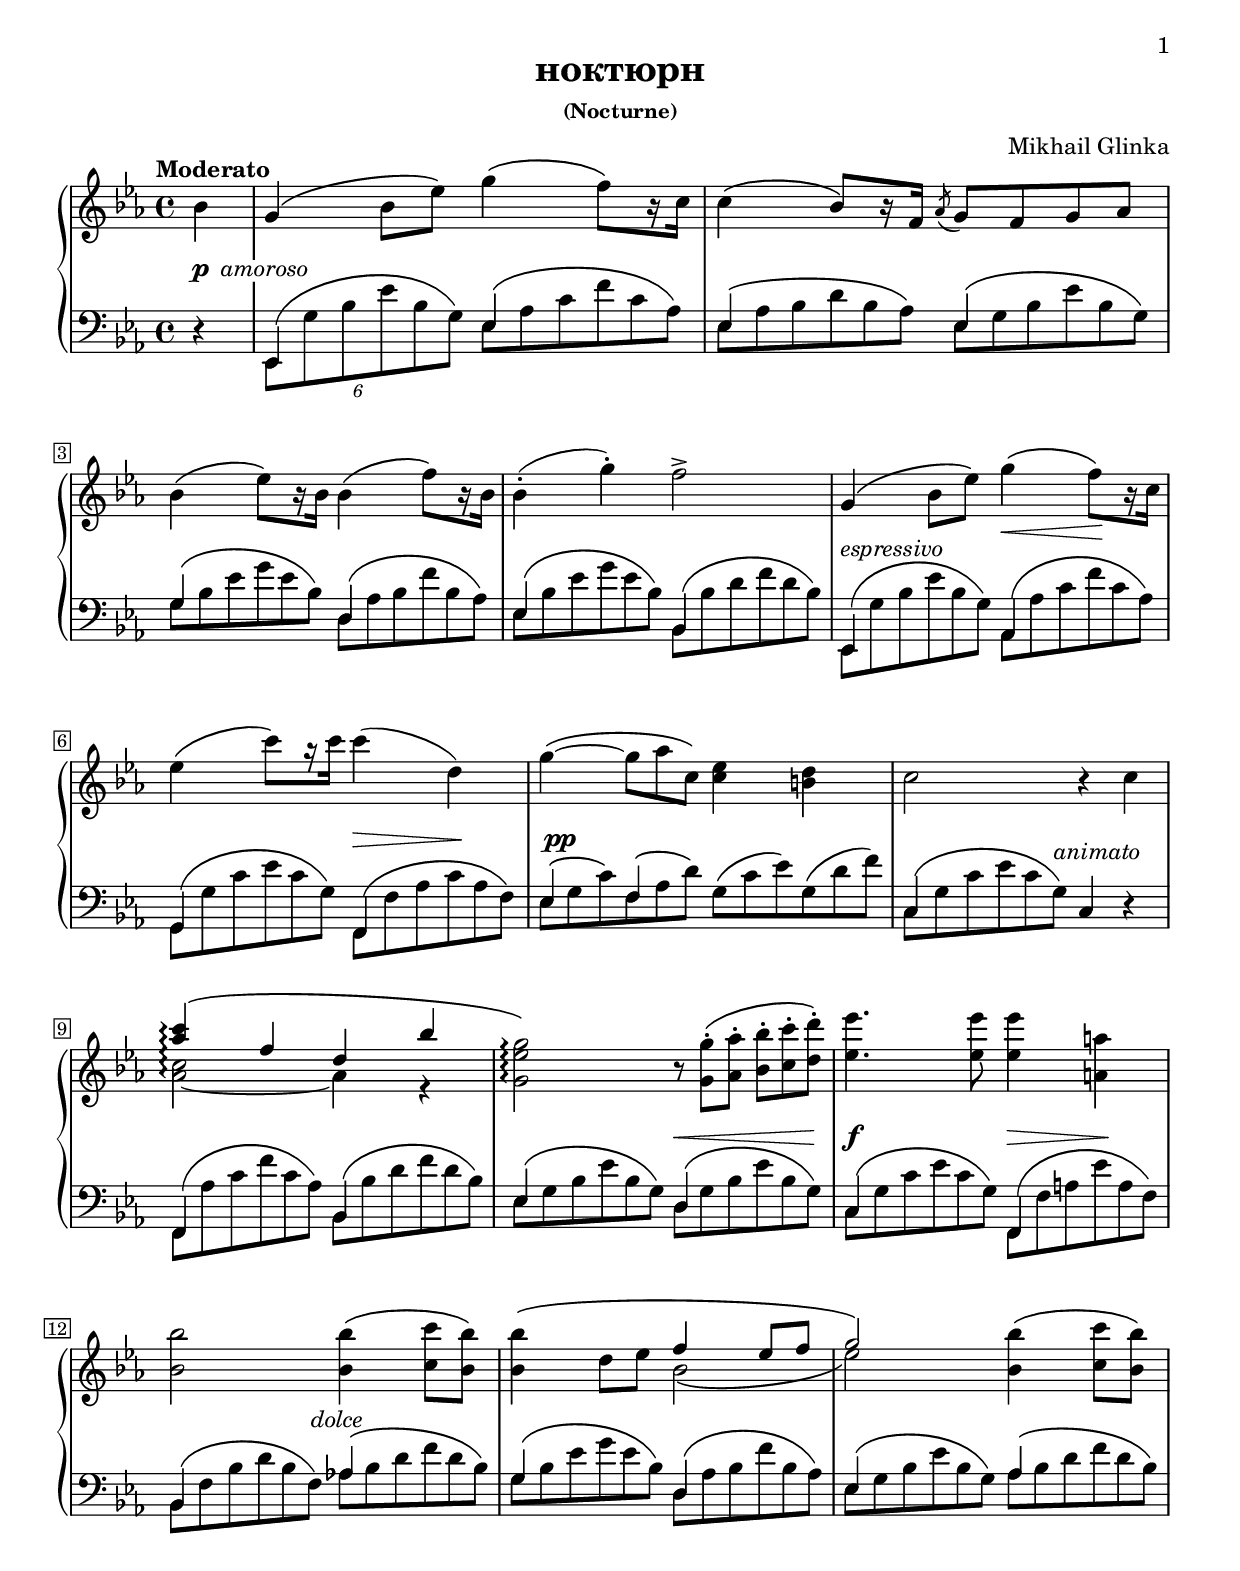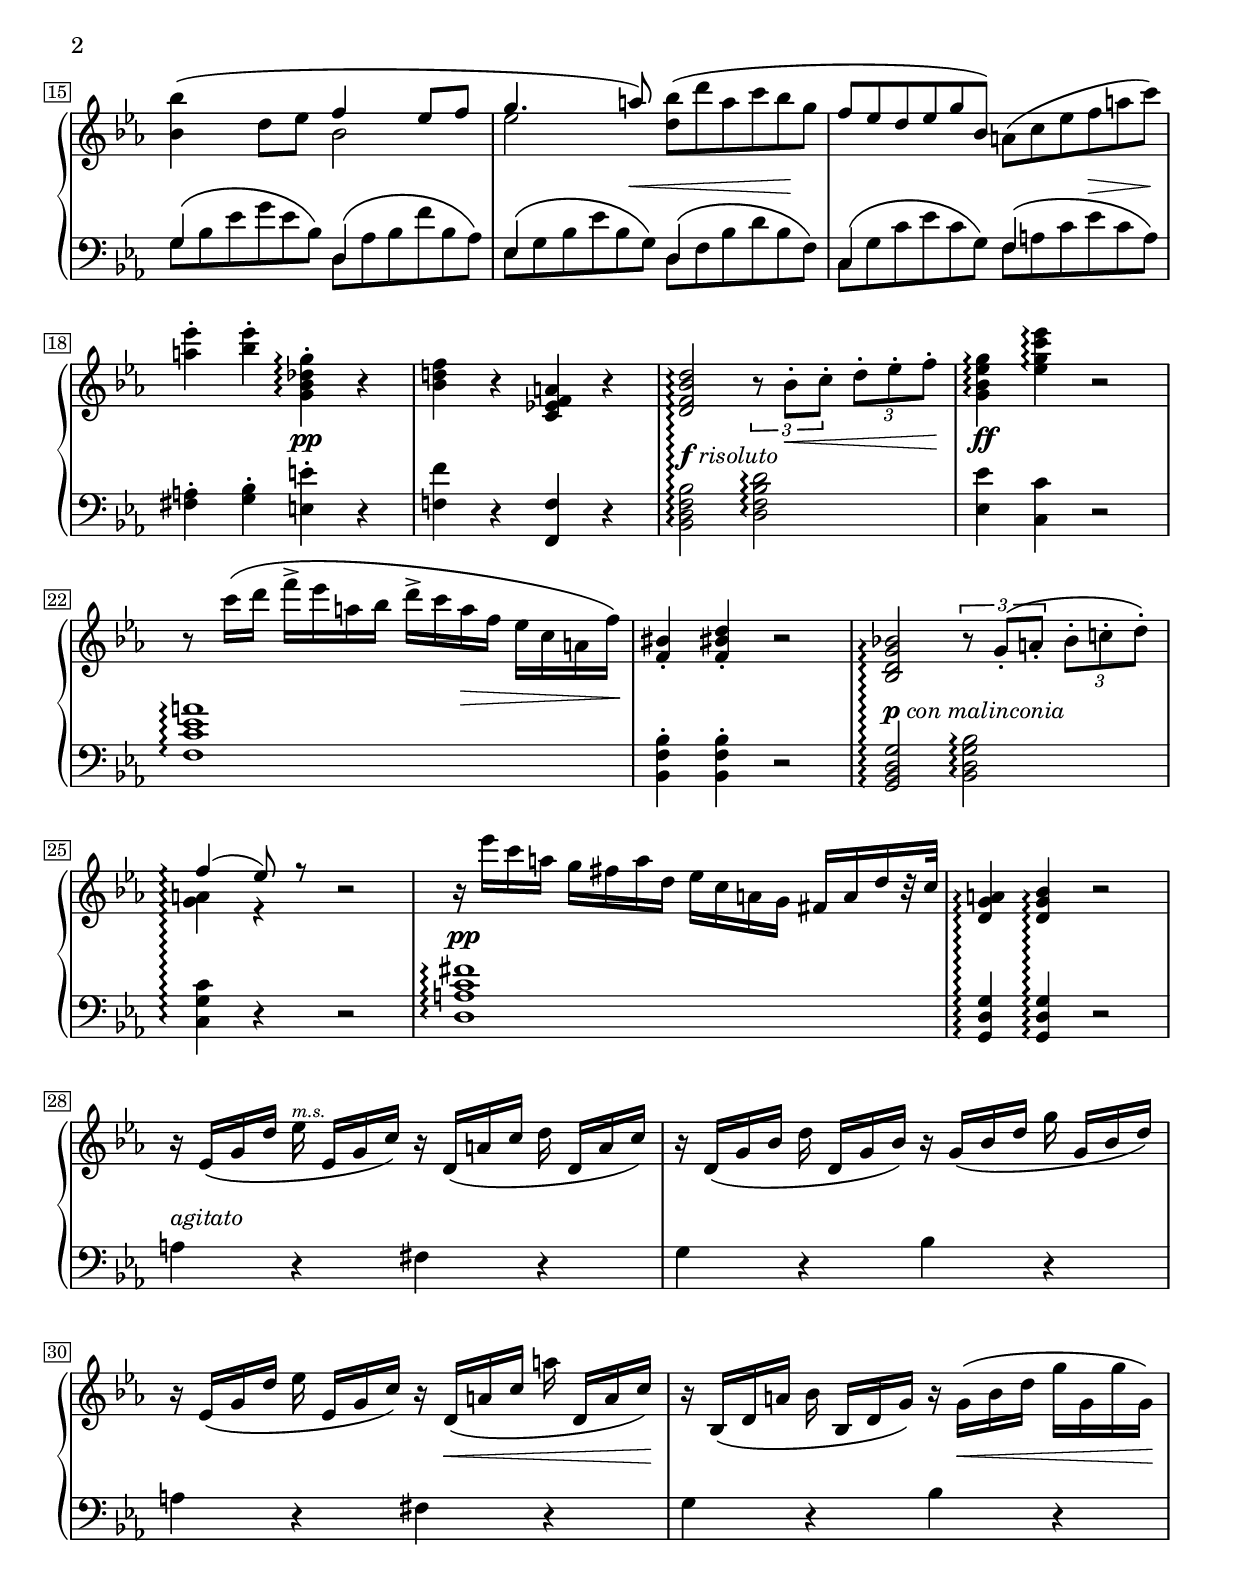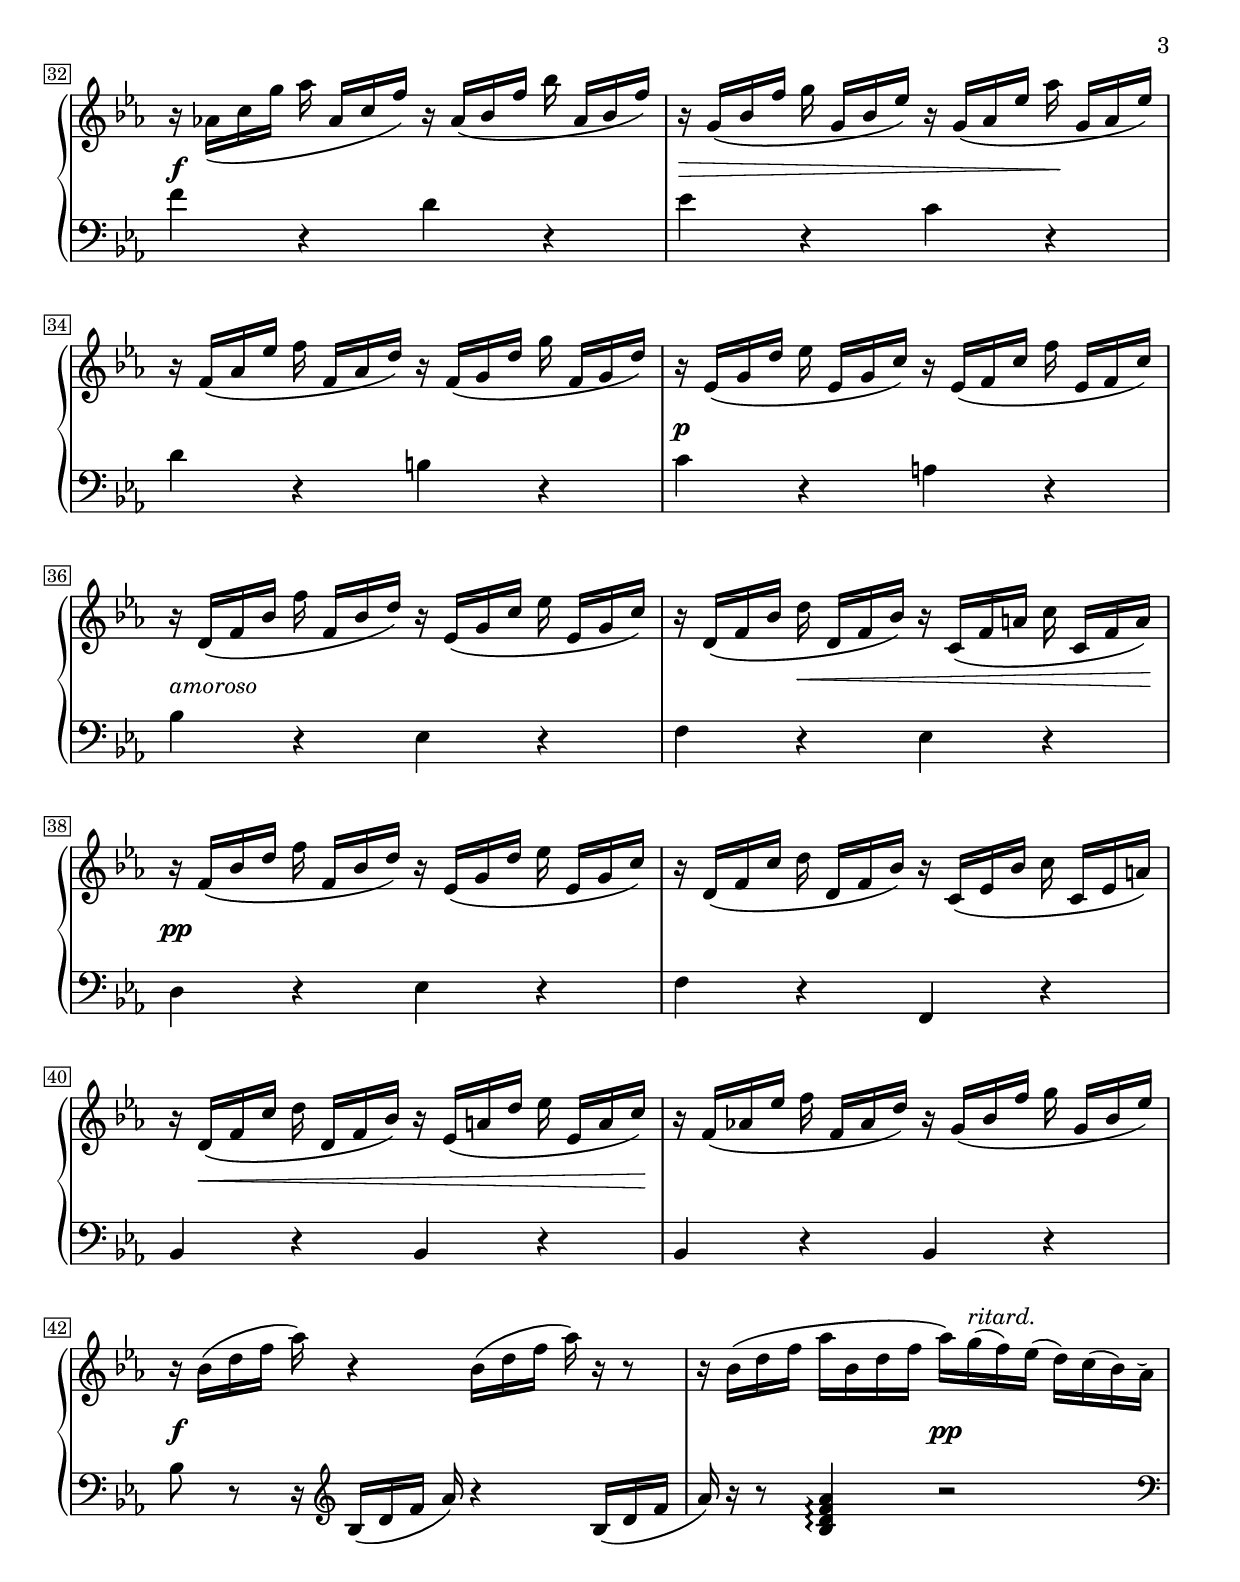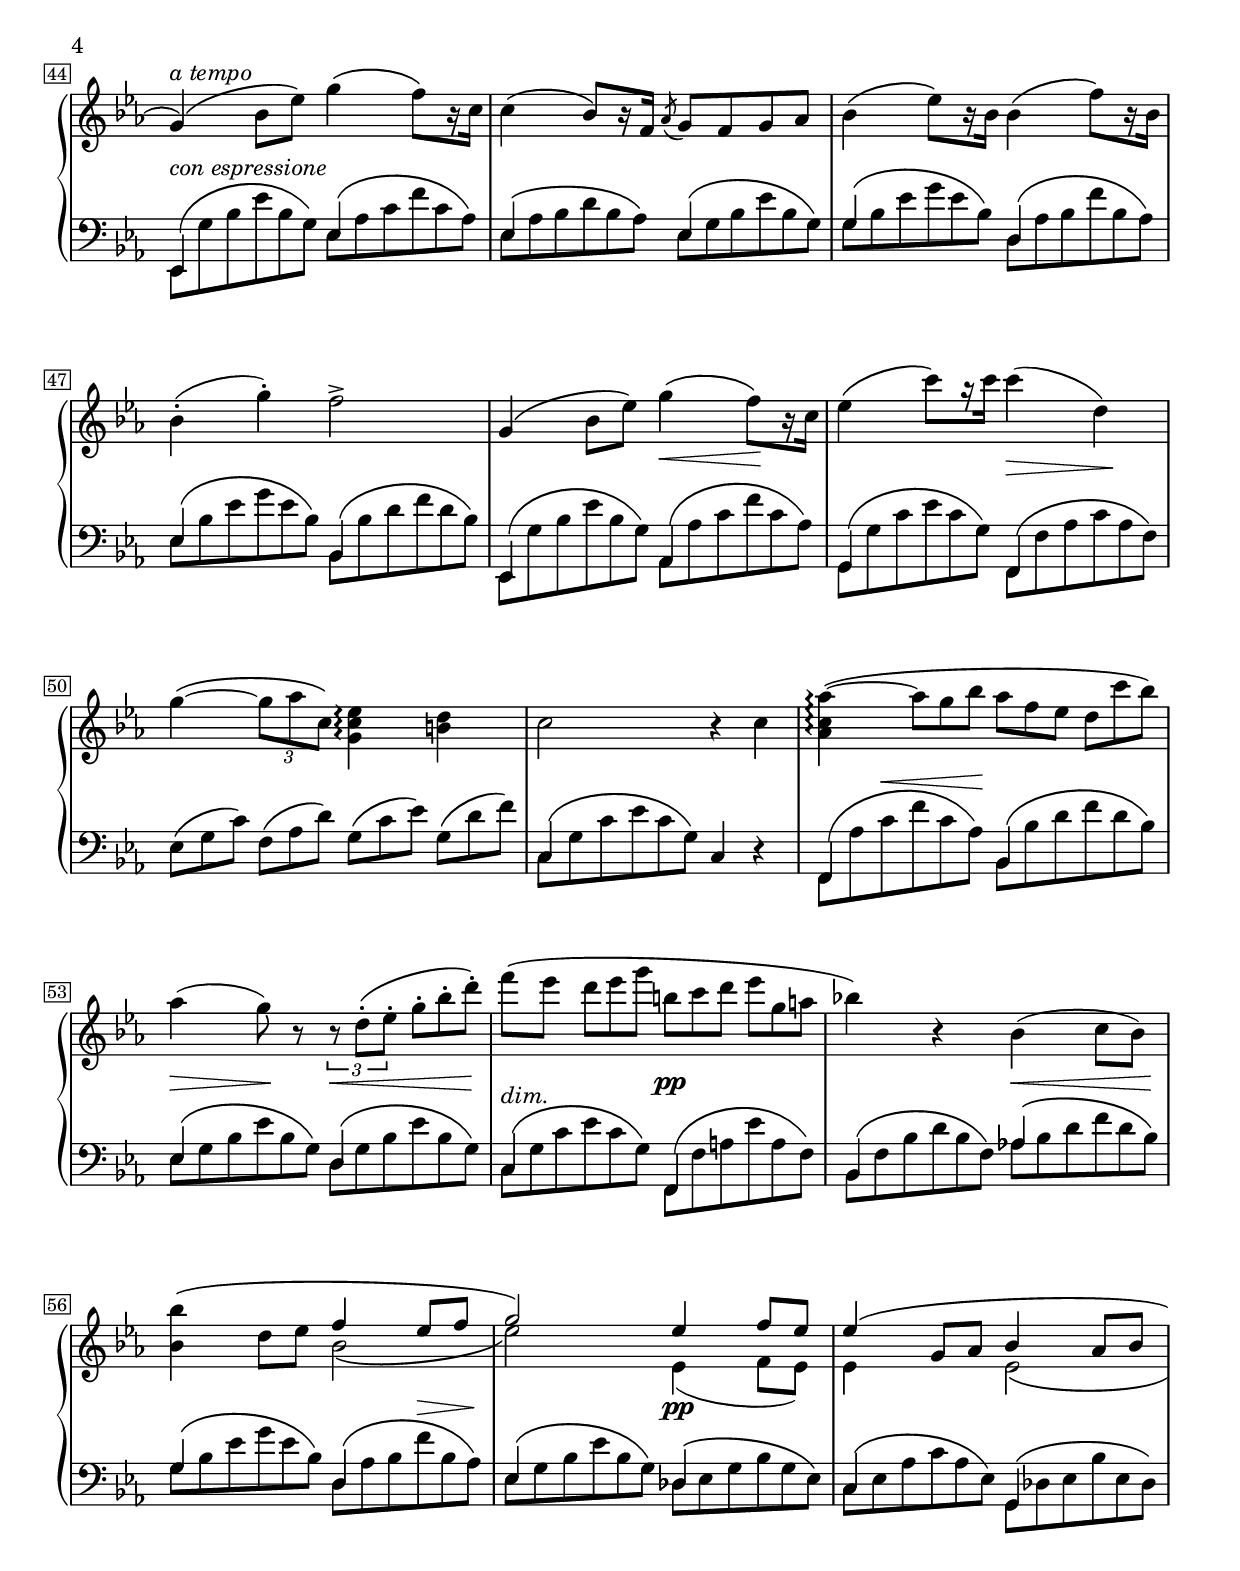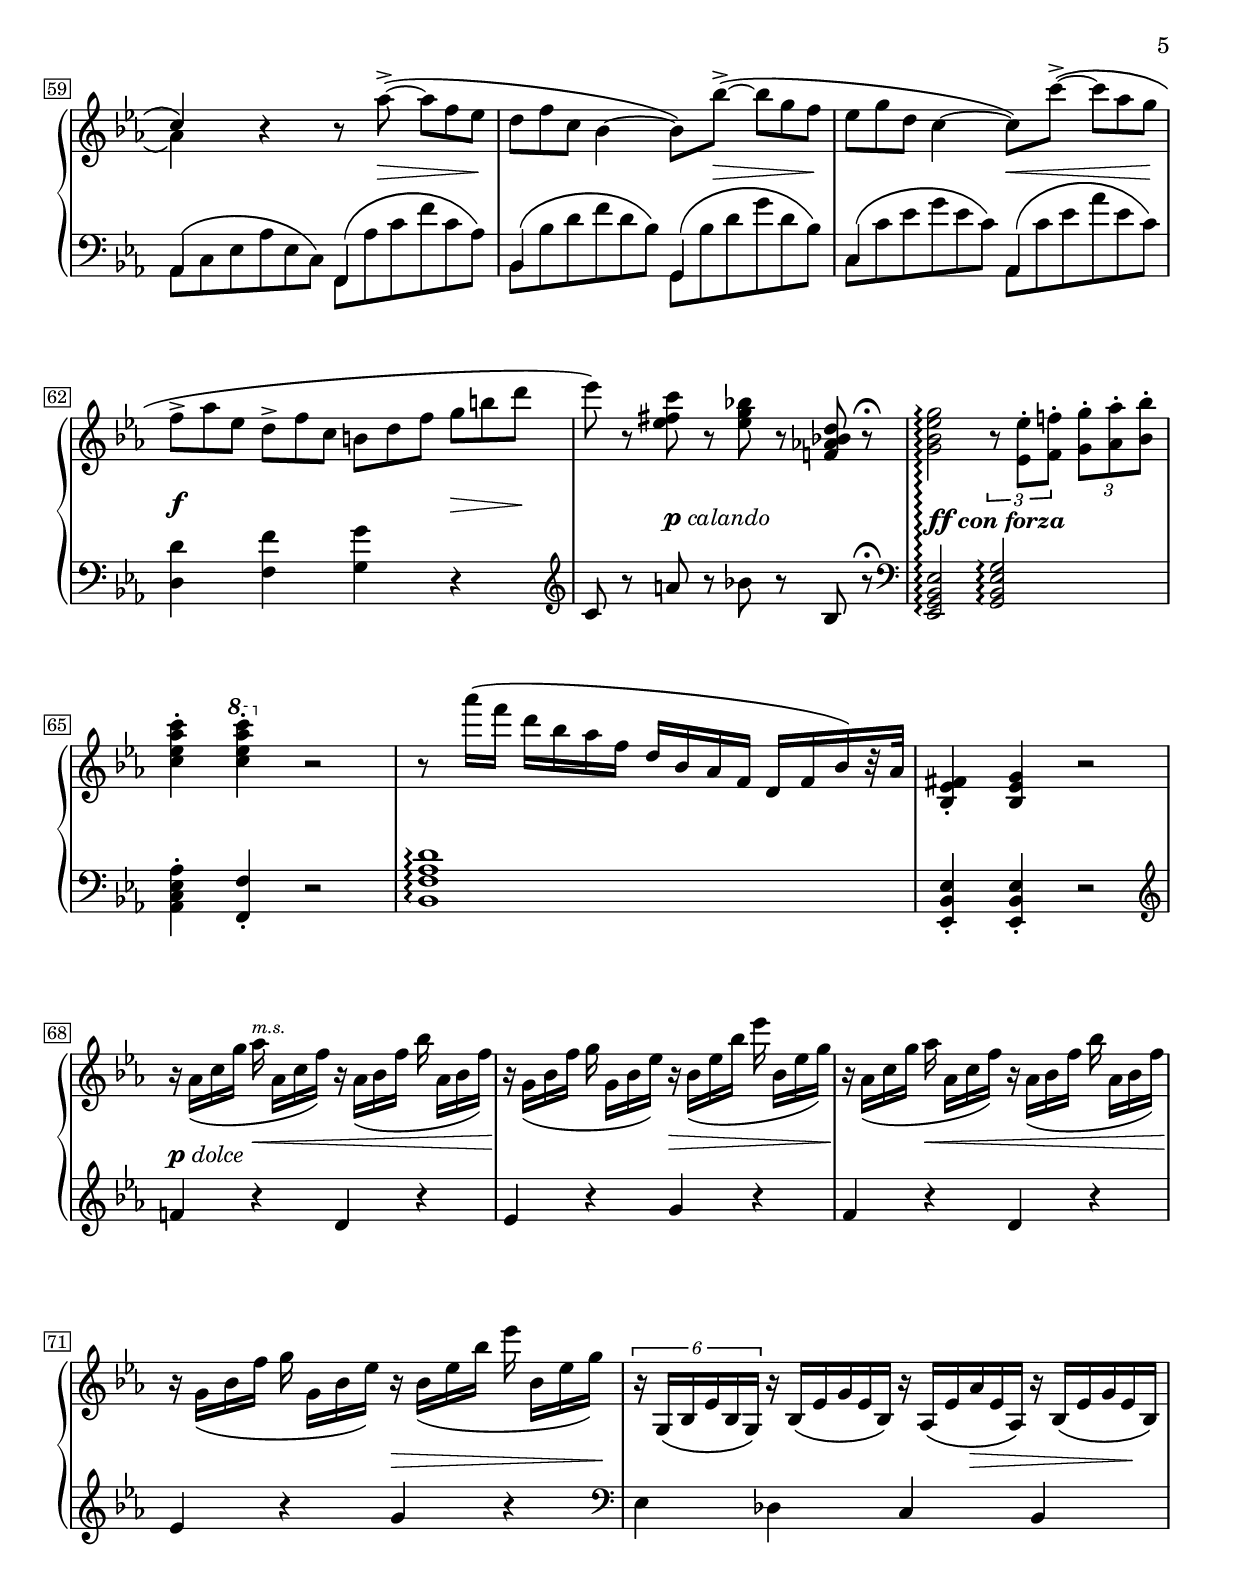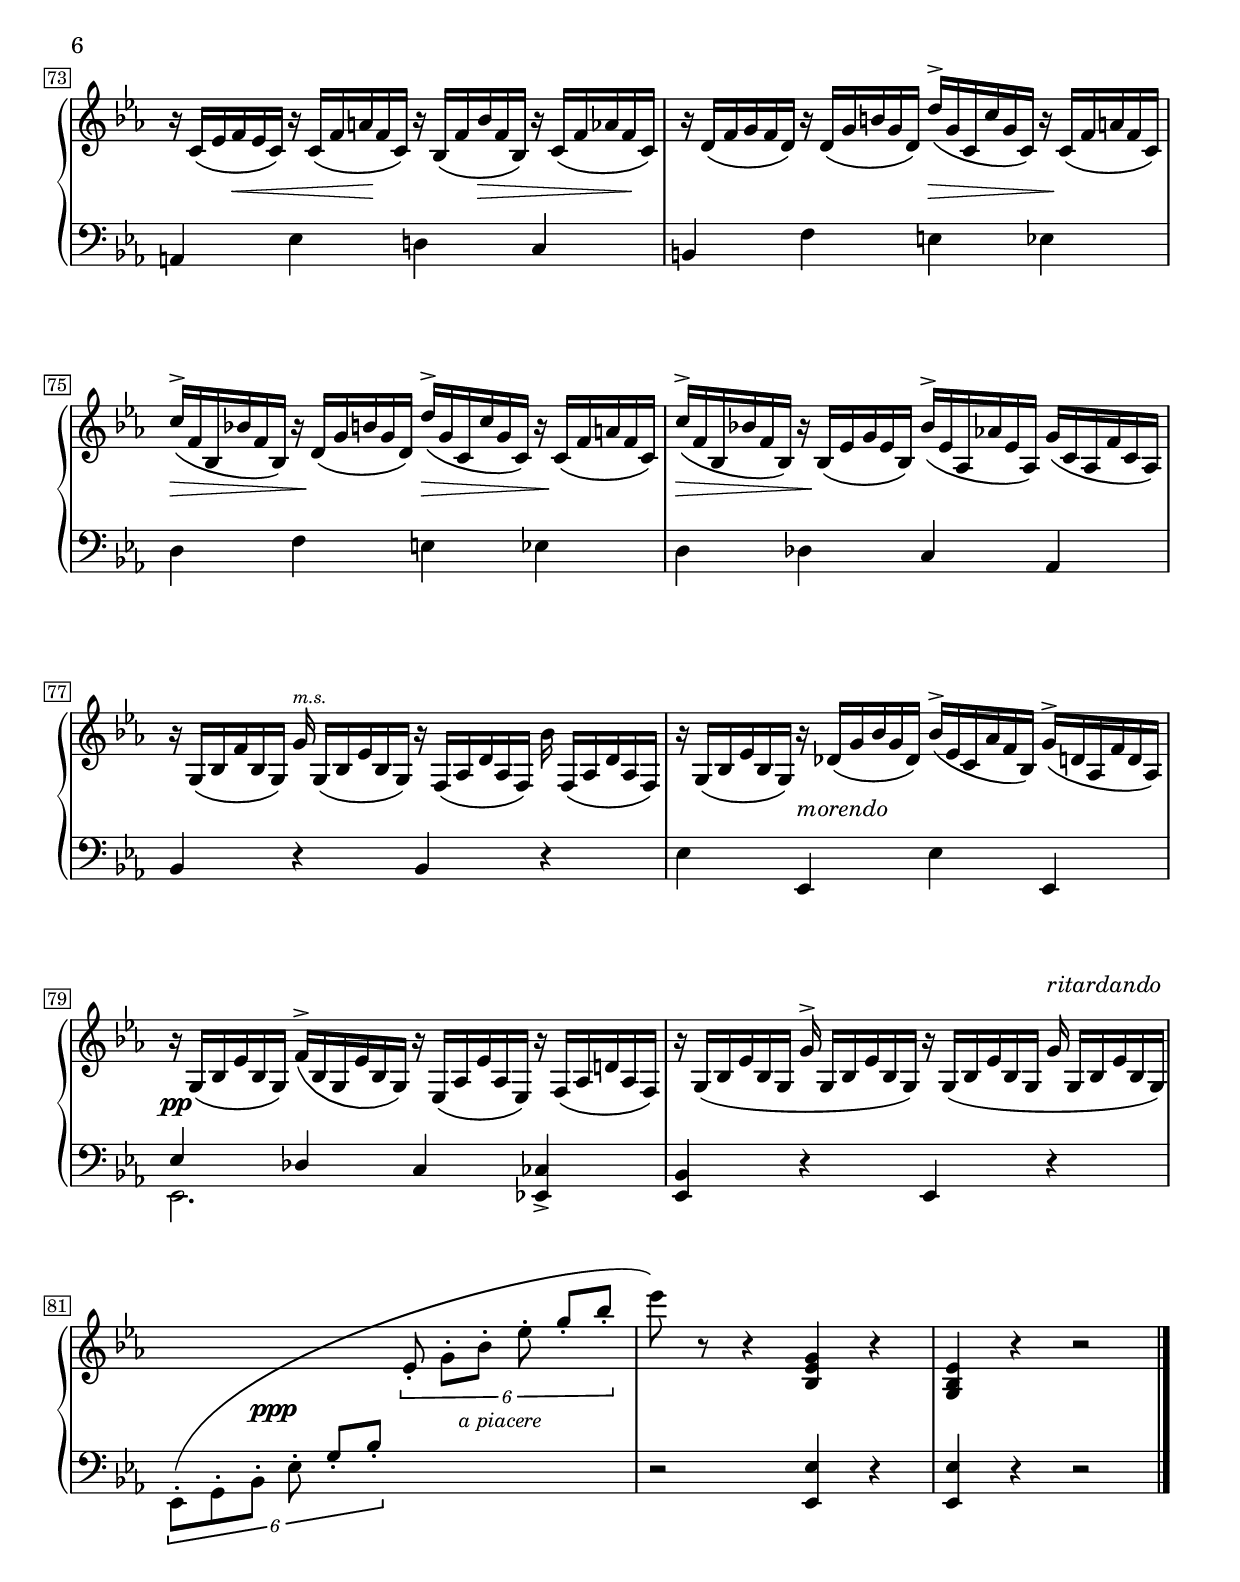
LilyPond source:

\version "2.23.7"

#(ly:set-option 'relative-includes #t)

coverColor = #(rgb-color 0.2 0.4 0.5)

sluredTuplet =
  #(define-scheme-function (n1 n2 n3 n4 n5 n6)
  (ly:music? ly:music? ly:music? ly:music? ly:music? ly:music?)
#{
\shape #'((0.5 . 2.5) (0 . 1) (0 . 0.5) (0 . 0)) PhrasingSlur
\tuplet 6/4 { $n1 $n2 $n3 $n4 $n5 $n6 }
#})

\paper {
  bottom-margin = 20\mm
  first-page-number = 0
  indent = 0.0
  last-bottom-spacing.padding = #1
  line-width = 18.6\cm
  print-all-headers = ##t
  ragged-bottom = ##f
  ragged-last-bottom = ##t
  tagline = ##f
  top-margin = 20\mm
% markup-system-spacing.basic-distance = #10
}

\bookpart {
  \header {
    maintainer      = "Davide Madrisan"
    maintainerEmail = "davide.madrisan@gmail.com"
  }

  \version "2.23.10"

\header {
  composer = "Mikhail Glinka (1885-1935)"
  date = "1828"

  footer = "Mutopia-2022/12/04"

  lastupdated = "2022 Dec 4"
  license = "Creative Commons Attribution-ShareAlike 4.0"
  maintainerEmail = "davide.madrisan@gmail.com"
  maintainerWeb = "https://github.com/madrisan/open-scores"

  % Extra Mutopia Information
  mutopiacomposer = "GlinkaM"
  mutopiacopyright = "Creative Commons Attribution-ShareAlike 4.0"
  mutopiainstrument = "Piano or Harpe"
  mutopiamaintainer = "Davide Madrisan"
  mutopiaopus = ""
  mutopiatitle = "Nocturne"

  opus = ""
  title = "Nocturne"
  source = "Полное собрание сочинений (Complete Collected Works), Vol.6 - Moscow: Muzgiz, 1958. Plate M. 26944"
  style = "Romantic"

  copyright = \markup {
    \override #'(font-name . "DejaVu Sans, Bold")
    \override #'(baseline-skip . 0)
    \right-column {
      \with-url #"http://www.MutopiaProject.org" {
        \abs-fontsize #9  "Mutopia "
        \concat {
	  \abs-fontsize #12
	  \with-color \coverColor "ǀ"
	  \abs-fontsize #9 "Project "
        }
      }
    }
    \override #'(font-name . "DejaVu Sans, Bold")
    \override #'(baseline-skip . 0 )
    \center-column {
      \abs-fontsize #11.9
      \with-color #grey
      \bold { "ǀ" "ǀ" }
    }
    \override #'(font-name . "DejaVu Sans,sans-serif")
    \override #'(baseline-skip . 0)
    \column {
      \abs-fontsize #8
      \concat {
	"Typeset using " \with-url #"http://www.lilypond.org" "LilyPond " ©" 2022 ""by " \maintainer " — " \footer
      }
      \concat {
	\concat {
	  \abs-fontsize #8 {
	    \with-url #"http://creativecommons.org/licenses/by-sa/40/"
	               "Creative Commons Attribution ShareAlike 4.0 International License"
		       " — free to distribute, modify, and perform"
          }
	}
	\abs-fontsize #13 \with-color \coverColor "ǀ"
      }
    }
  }
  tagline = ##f
}

  \header {
    title = ##f
    composer = ##f
  }

  \markup {
    \with-dimensions #'(0 . 0) #'(0 . 0)
    \with-color \coverColor
    \filled-box #'(-200 . 200) #'(-200 . 200) #0
  }
  \markup {
    \fill-line {
      \center-column {
        \null\null\null
        \null\null\null
        \null\null\null
        \line { \abs-fontsize #30 \bold "Mikhail" }
        \null
        \line { \abs-fontsize #80 \bold "Glinka" }
	\null
	\fill-line { \draw-hline }
	\null\null\null\null
        \line { \abs-fontsize #34 \bold "Nocturne" }
        \null\null
        \line { \abs-fontsize #24 \bold "for Piano or Harpe" }
        \null\null
        \null\null\null\null
        \fill-line {
          \override #'(thickness . 5)
          \draw-squiggle-line #0.5 #'(10 . 0) ##t
        }
        \null\null\null\null
        \null\null\null\null
        \fill-line { \abs-fontsize #11 "Transcribed and Engraved by Davide Madrisan" }
        \fill-line { \abs-fontsize #9 \typewriter "https://github.com/madrisan/open-scores/" }
        \null
        \fill-line {
          \abs-fontsize #8 "Based on the score published by Muzgiz (Полное собрание сочинений, vol 6 - Moscow, 1958)"
        }
        \null
      }
    }
  }
}

Global = {
  \key ees \major
  \time 4/4
  % Draw a box round the bar number(s)
  \override Score.BarNumber.stencil
    = #(make-stencil-boxer 0.1 0.25 ly:text-interface::print)
}

% _\markup { \dynamic p \italic "amoroso" } FIXME

Upper = \relative c'' {
  \clef treble
  \set Staff.connectArpeggios = ##t
  \tempo \markup { \bold Moderato }
  \override TupletBracket.bracket-visibility = ##f
  \override TupletNumber.transparent = ##t
  \partial 4 bes4
  | g4\( bes8[ ees]\) g4\( f8[\) r16 c]
  | c4\( bes8[\) r16 f] \acciaccatura aes8 g8[ f g aes]
  | bes4\( ees8[\) r16 bes] bes4\( f'8[\) r16 bes,]
  | bes4^.( g'^.) f2^>
  %5
  | g,4\( bes8[ ees]\) g4\(\< f8[\)\! r16 c]
  | ees4\( c'8[\) r16 c] c4( d,)
  | g4~\( \tuplet 3/2 { g8[ aes c,] }\)
    <c ees>4 <b! d>
  | c2 r4 c4
  | \set Score.connectArpeggios = ##t
    << {
      <aes' c>4\arpeggio\( f d bes'
    } \\ {
      <aes,~ c>2\arpeggio aes4 r
    } >>
  %10
  | << { \stemDown <g ees' g>2\arpeggio\) } \\ {} >>
    \tuplet 3/2 { r8 <g g'>^.\( <aes aes'>^. }
    \tuplet 3/2 { <bes bes'>^. <c c'>^. <d d'>^.\) }
  | <ees ees'>4. <ees ees'>8 <ees ees'>4 <a,! a'!>
  | <bes bes'>2 <bes bes'>4\( <c c'>8 <bes bes'>\)
  | << {
      \stemDown <bes bes'>4\( d8[ ees] \stemUp f4 ees8 f
    } \\ {
      s2 bes,2\(
    } >>
  | << g'2\) \\ ees2\) >> <bes bes'>4\( <c c'>8 <bes bes'>\)
  %15
  | << {
      \stemDown <bes bes'>4\( d8[ ees] \stemUp f4 ees8 f
  |   g4. a!8\)
      \omit TupletNumber
      \stemDown
      \tuplet 3/2 {
        <d, bes'>8[\( d' a c bes g]
      }
    } \\ {
      s2 bes,2
      ees2 s
    } >>
  | << { \tuplet 3/2 { f8[ ees d ees g bes,\)] } } \\ {} >>
    \tuplet 3/2 { a!8[\( c ees f a! c]\) }
  | <a ees'>4^. <bes ees>^. <g, bes des g>^.\arpeggio r
  | <bes d! f> r <c, ees! f a!> r
  %20
  | \set Staff.connectArpeggios = ##f
    <d f bes d>2\arpeggio
    \once\override TupletBracket.bracket-visibility = ##t
    \override TupletNumber.transparent = ##f
    \tuplet 3/2 { r8 bes'^.\< c^. }
    \tuplet 3/2 { d^. ees^. f^.\! }
    \override TupletNumber.transparent = ##t
  | <g, bes ees g>4\arpeggio <ees' g c ees>\arpeggio r2
  | r8
    \shape #'((0 . 0) (0 . 2.5) (0 . 0.5) (0 . 0)) PhrasingSlur
    c'16[\( d] f[^> ees a,! bes]
    d[^> c a f] ees[ c a! f']\)
  | <f, bis>4_. <f bis d>_. r2
  | <bes, d g bes>2\arpeggio
    \once\override TupletBracket.bracket-visibility = ##t
    \override TupletNumber.transparent = ##f
    \tuplet 3/2 { r8 g'_.\( a!_. }
    \tuplet 3/2 { bes^. c!^. d^.\) }
    \override TupletNumber.transparent = ##t
  %25
  | << { f4\arpeggio( ees8) r } \\ { <g, a!>4\arpeggio r } >> r2
  | r16 ees''[ c a!] g[ fis a d,] ees[ c a! g] fis[ a d r32 c]
  | <d, g a!>4\arpeggio <d g bes>\arpeggio r2
  \break
  | r16 ees[_\( g d'] ees^\markup { \tiny\italic "m.s." }
    ees,[ g c]\) r d,[_\( a'! c] d d,[ a' c]\)
  | r16 d,[_\( g bes] d  d,[ g bes]\)  r \stemUp g[_\( bes d] \stemDown g \stemUp g,[ bes d]\)
  %30
  | r16 ees,[_\( g d'] \stemDown ees  \stemUp ees,[ g c]\)  r d,[_\( a'! c] \stemDown a'! \stemUp d,,[ a' c]\)
  | r16 bes,[_\( d a'!] \stemDown bes  \stemUp bes,[ d g]\) \stemNeutral r g[\( bes d] g[ g, g' g,]]\)
  | r16 aes[_\( c g'] \stemDown aes  \stemUp aes,[ c f]\)  r aes,[_\( bes f'] \stemDown bes \stemUp aes,[ bes f']\)
  | r16 g,[_\( bes f'] \stemDown g  \stemUp g,[ bes ees]\)  r g,[_\( aes ees'] \stemDown aes \stemUp g,[ aes ees']\)
  | r16 f,[_\( aes ees'] \stemDown f  \stemUp f,[ aes d]\)  r f,[_\( g d'] \stemDown g \stemUp f,[ g d']\)
  %35
  | r16 ees,[_\( g d'] \stemDown ees  \stemUp ees,[ g c]\)  r ees,[_\( f c'] \stemDown f \stemUp ees,[ f c']\)
  | r16 d,[_\( f bes] \stemDown f'  \stemUp f,[ bes d]\)  r ees,[_\( g c] \stemDown ees \stemUp ees,[ g c]\)
  | r16 d,[_\( f bes] \stemDown d  \stemUp d,[ f bes]\)  r c,[_\( f a!] \stemDown c \stemUp c,[ f a]\)
  | r16 f[_\( bes d] \stemDown f  \stemUp f,[ bes d]\)  r ees,[_\( g d'] \stemDown ees \stemUp ees,[ g c]\)
  | r16 d,[_\( f c'] \stemDown d  \stemUp d,[ f bes]\)  r c,[_\( ees bes'] \stemDown c \stemUp c,[ ees a!]\)
  %40
  | r16 d,[_\( f c'] \stemDown d  \stemUp d,[ f bes]\)  r ees,[_\( a! d] \stemDown ees \stemUp ees,[ a c]\)
  | r16 f,[_\( aes ees'] \stemDown f  \stemUp f,[ aes d]\)  r g,[_\( bes f'] \stemDown g \stemUp g,[ bes ees]\)
    \stemNeutral
  | r16 bes[\( d f] aes\) r4  bes,16[\( d f] aes\) r16 r8
  | r16 bes,[\( d f] aes[ bes, d f]
    aes[\) g(^\markup { \italic "ritard." } f) ees]( d[) c( bes) aes](
  | g4)\(^\markup { \italic "a tempo" } bes8[ ees]\) g4\( f8[\) r16 c]
  %45
  | c4\( bes8[\) r16 f] \acciaccatura aes8 g8[ f g aes]
  | bes4\( ees8[\) r16 bes] bes4\( f'8[\) r16 bes,]
  | bes4^.( g'^.) f2^>
  | g,4\( bes8[ ees]\) g4\(\< f8[\)\! r16 c]
  | ees4\( c'8[\) r16 c] c4( d,)
  %50
  | g4~\(
    \once\override TupletNumber.transparent = ##f
    \tuplet 3/2 { g8[ aes c,] }\)
    <g c ees>4\arpeggio <b! d>
  | c2 r4 c4
  | <aes c aes'~>4\arpeggio\( \tuplet 3/2 { aes'8[ g bes] }
    \tuplet 3/2 { aes8[ f ees] }
    \tuplet 3/2 { d8[ c' bes] }\)
  | aes4( g8) r
    \once\override TupletBracket.bracket-visibility = ##t
    \override TupletNumber.transparent = ##f
    \tuplet 3/2 { r d^.[\( ees^.] }
    \override TupletNumber.transparent = ##t
    \tuplet 3/2 { g^.[ bes^. d^.]\) }
  | f\( ees \tuplet 3/2 { d[ ees g] } \tuplet 3/2 { b,![ c d] } \tuplet 3/2 { ees[ g, a!] }
  %55
  | bes4\) r bes,( c8[ bes])
  | << { \stemDown bes'4\( \stemUp s f ees8[ f] } \\ { bes,4 d8[ ees] bes2\( } >>
  | << { g'2\) ees4 f8[ ees] } \\ { ees2\) ees,4( f8[ ees]) } >>
  | << { ees'4\( g,8[ aes] bes4 aes8[ bes] } \\ { ees,4 s ees2\( } >>
  | << { c'4\) } \\ { aes4\) } >> r4 r8 aes'~^>\(  \tuplet 3/2 { aes f ees }
  %60
  | \tuplet 3/2 { d f c } bes4~ bes8\)[ bes'~^>]\( \tuplet 3/2 { bes g f }
  | \tuplet 3/2 { ees g d } c4~ c8[\) c'~^>]\( \tuplet 3/2 { c aes g }
  | \tuplet 3/2 { f^> aes ees } \tuplet 3/2 { d^> f c }
    \tuplet 3/2 { b! d f } \tuplet 3/2 { g b! d }
  | ees8\) r <ees, fis c'> r <ees g bes> r <f,! aes bes d> r\fermata
  | <g bes ees g>2\arpeggio
    \once\override TupletBracket.bracket-visibility = ##t
    \override TupletNumber.transparent = ##f
    \tuplet 3/2 { r8 <ees ees'>^. <f f'>^. }
    \tuplet 3/2 { <g g'>^.[ <aes aes'>^. <bes bes'>^.] }
    \override TupletNumber.transparent = ##t
  %65
  | <c ees aes c>4^.
    \ottava #1
    <c' ees aes c>4^.
    \ottava #0
    r2
  | \stemNeutral
    r8 aes'16[\( f] d[ bes aes f] d[ bes aes f] d[ f bes\) r32 aes]
  | <bes, ees fis>4_. <bes ees g> r2
    \break
  | r16 aes'[_\( c g'] aes^\markup { \tiny\italic "m.s." }
    aes,[ c f]\) r aes,[_\( bes f'] bes aes,[ bes f']\)
  | r g,[_\( bes f'] g g,[ bes ees]\) r bes[_\( ees bes'] ees bes,[ ees g]\)
  %70
  | r aes,[_\( c g'] aes aes,[ c f]\) r aes,[_\( bes f'] bes aes,[ bes f']\)
  | r g,[_\( bes f'] g g,[ bes ees]\) r bes[_\( ees bes'] ees bes,[ ees g]\)
  | \once\override TupletBracket.bracket-visibility = ##t
    \override TupletNumber.transparent = ##f
    \tuplet 6/4 { r g,,\( bes ees bes g\) }
    \override TupletNumber.transparent = ##t
    \tuplet 6/4 { r bes\( ees g ees bes\) }
    \tuplet 6/4 { r aes\( ees' aes ees aes,\) }
    \tuplet 6/4 { r bes \( ees g ees bes\) }
  | \tuplet 6/4 { r c\( ees f ees c\) } \tuplet 6/4 { r c\( f a! f c\) }
    \tuplet 6/4 { r bes\( f' bes f bes,\) } \tuplet 6/4 { r c\( f aes f c\) }
  | \tuplet 6/4 { r d\( f g f d\) } \tuplet 6/4 { r d\( g b! g d\) }
    \tuplet 6/4 { d'^>\( g, c, c' g c,\) } \tuplet 6/4 { r c\( f a! f c\) }
  %75
  | \tuplet 6/4 { c'^>\( f, bes, bes' f bes,\) } \tuplet 6/4 { r d\( g b! g d\) }
    \tuplet 6/4 { d'^>\( g, c, c' g c,\) } \tuplet 6/4 { r c\( f a! f c\) }
  | \tuplet 6/4 { c'^>\( f, bes, bes' f bes,\) } \tuplet 6/4 { r bes\( ees g ees bes\) }
    \tuplet 6/4 { bes'^>\( ees, aes, aes' ees aes,\) } \tuplet 6/4 { g'\( c, aes f' c aes\) }
  | \tuplet 6/4 { r16 g[_\( bes f' bes, g]\) }
    \tuplet 6/4 { g'^\markup { \tiny\italic "m.s." } g,[\( bes ees bes g]\) }
    \tuplet 6/4 { r f[\( aes d aes f]\) } \tuplet 6/4 { bes' f,[\( aes d aes f]\) }
  | \tuplet 6/4 { r g[_\( bes ees bes g]\) } \tuplet 6/4 { r des'[_\( g bes g des]\) }
    \tuplet 6/4 { bes'^>\( ees, c aes' f bes,\) } \tuplet 6/4 { g'^>\( d! aes f' d as\) }
  | \tuplet 6/4 { r g[_\( bes ees bes g]\) }
    \shape #'((-0.2 . 0) (0 . -1.5) (0 . -0.5) (0 . 0)) PhrasingSlur
    \tuplet 6/4 { f'^>\( bes, g ees' bes g\) }
    \tuplet 6/4 { r ees[_\( aes ees' aes, ees]\) } \tuplet 6/4 { r f[_\( aes d! aes f]\) }
  %80
  | \tuplet 6/4 { r g[_\( bes ees bes g] } \tuplet 6/4 { g'^> g,[ bes ees bes g]\) }
    \tuplet 6/4 { r g[_\( bes ees bes g] }
    \tuplet 6/4 {
      g'^\markup { \italic "ritardando" } g,[ bes ees bes g]\)
    }
    \break
  | \override TupletBracket.bracket-visibility = ##t
    \override TupletNumber.transparent = ##f
    \change Staff = "lower"
    \shape #'((0 . -5.5) (0 . 4) (0 . 1) (-0.5 . -1)) PhrasingSlur
    \tuplet 6/4 {
      \stemDown ees,8^.[\( g^. bes^.] ees^. \stemUp g_.[ bes_.]
    }
    \change Staff = "upper"
    \tuplet 6/4 {
      ees_. \stemDown g^.[ bes^.] ees^. \stemUp g_.[ bes_.]
    }
  | \stemDown ees8\) r8 r4 \stemUp <bes,, ees g> r
  | <g bes ees> r r2
  \fine
}

Lower = \relative c {
  \clef bass
  \partial 4
    r4
  | \sluredTuplet ees,8[\( g' bes ees bes g]\)
    \override TupletBracket.bracket-visibility = ##f
    \override TupletNumber.transparent = ##t
    \sluredTuplet ees[\( aes c f c aes]\)
  | \sluredTuplet ees[\( aes bes d bes aes]\)
    \sluredTuplet ees[\( g bes ees bes g]\)
  | \sluredTuplet g[\( bes ees g ees bes]\)
    \sluredTuplet d,[\( aes' bes f' bes, aes]\)
  | \sluredTuplet ees[\( bes' ees g ees bes]\)
    \sluredTuplet bes,[\( bes' d f d bes]\)
  %5
  | \sluredTuplet ees,,[\( g' bes ees bes g]\)
    \sluredTuplet aes,[\( aes' c f c aes]\)
  | \sluredTuplet g,[\( g' c ees c g]\)
    \sluredTuplet f,[\( f' aes c aes f]\)
  | \shape #'((0.5 . 2.5) (0 . 1.5) (0 . 0.5) (0 . 0)) PhrasingSlur
    \tuplet 3/2 { ees[\( g c\) }
    \shape #'((0.5 . 2.5) (0 . 1.5) (0 . 0.5) (0 . 0)) PhrasingSlur
    \tuplet 3/2 { f,\( aes d]\) }
    \tuplet 6/4 { g,[\( c ees\) g,\( d' f\)] }
  | \sluredTuplet c,[\( g' c ees c g]\)
    c,4 r
  | \sluredTuplet f,8[\( aes' c f c aes]\)
    \sluredTuplet bes,[\( bes' d f d bes]\)
  %10
  | \sluredTuplet ees,[\( g bes ees bes g]\)
    \sluredTuplet d[\( g bes ees bes g]\)
  | \sluredTuplet c,[\( g' c ees c g]\)
    \sluredTuplet f,[\( f' a! ees' a, f]\)
  | \sluredTuplet bes,[\( f' bes d bes f]\)
    \sluredTuplet aes[\( bes d f d bes]\)
  | \sluredTuplet g[\( bes ees g ees bes]\)
    \sluredTuplet d,[\( aes' bes f' bes, aes]\)
  | \sluredTuplet ees[\( g bes ees bes g]\)
    \sluredTuplet aes[\( bes d f d bes]\)
  %15
  | \sluredTuplet g[\( bes ees g ees bes]\)
    \sluredTuplet d,[\( aes' bes f' bes, aes]\)
  | \sluredTuplet ees[\( g bes ees bes g]\)
    \sluredTuplet d[\( f bes d bes f]\)
  | \sluredTuplet c[\( g' c ees c g]\)
    \sluredTuplet f[\( a! c ees c a]\)
  | <fis a>4^. <g bes>^. <e! e'!>^. r
  | <f f'> r <f, f'> r
  %20
  | <bes d f bes>2\arpeggio <d f bes d>\arpeggio
  | <ees ees'>4 <c c'> r2
  | <f c' ees a!>1\arpeggio
  | <bes, f' bes>4^. <bes f' bes>^. r2
  | <g bes d g>2\arpeggio <bes d g bes>\arpeggio
  %25
  | <c g' c>4\arpeggio r r2
  | <d a'! c fis>1\arpeggio
  | <g, d' g>4\arpeggio <g d' g>\arpeggio r2
  | a'!4 r fis r
  | g r bes r
  %30
  | a! r fis r
  | g r bes r
  | f' r d r
  | ees r c r
  | d r b! r
  %35
  | c r a! r
  | bes r ees, r
  | f r ees r
  | d r ees r
  | f r f, r
  %40
  | bes r bes r
  | bes r bes r
  | bes'8 r r16 \clef treble bes[\([ d f] aes\) r4 bes,16[\( d f]
  | aes16\) r r8 <bes, d f aes>4\arpeggio r2
  | \clef bass
    \sluredTuplet ees,,8[\( g' bes ees bes g]\)
    \sluredTuplet ees[\( aes c f c aes]\)
  %45
  | \sluredTuplet ees[\( aes bes d bes aes]\)
    \sluredTuplet ees[\( g bes ees bes g]\)
  | \sluredTuplet g[\( bes ees g ees bes]\)
    \sluredTuplet d,[\( aes' bes f' bes, aes]\)
  | \sluredTuplet ees[\( bes' ees g ees bes]\)
    \sluredTuplet bes,[\( bes' d f d bes]\)
  | \sluredTuplet ees,,[\( g' bes ees bes g]\)
    \sluredTuplet aes,[\( aes' c f c aes]\)
  | \sluredTuplet g,[\( g' c ees c g]\)
    \sluredTuplet f,[\( f' aes c aes f]\)
  %50
  | \tuplet 3/2 { ees[\( g c]\) }
    \tuplet 3/2 { f,[\( aes d]\) }
    \tuplet 6/4 { g,[\( c ees]\) g,[\( d' f]\) }
  | \sluredTuplet c,[\( g' c ees c g]\)
    c,4 r
  | \sluredTuplet f,8[\( aes' c f c aes]\)
    \sluredTuplet bes,[\( bes' d f d bes]\)
  | \sluredTuplet ees,[\( g bes ees bes g]\)
    \sluredTuplet d[\( g bes ees bes g]\)
  | \sluredTuplet c,[\( g' c ees c g]\)
    \sluredTuplet f,[\( f' a! ees' a, f]\)
  %55
  | \sluredTuplet bes,[\( f' bes d bes f]\)
    \sluredTuplet aes[\( bes d f d bes]\)
  | \sluredTuplet g[\( bes ees g ees bes]\)
    \sluredTuplet d,[\( aes' bes f' bes, aes]\)
  | \sluredTuplet ees[\( g bes ees bes g]\)
    \sluredTuplet des[\( ees g bes g ees]\)
  | \sluredTuplet c[\( ees aes c aes ees]\)
    \shape #'((0.5 . 0.5) (0 . 1) (0 . 0.5) (0 . 0)) PhrasingSlur
    \tuplet 6/4 { g,[\( des' ees bes' ees, des]\) }
  | \sluredTuplet aes[\( c ees aes ees c]\)
    \sluredTuplet f,[\( aes' c f c aes]\)
  %60
  | \sluredTuplet bes,[\( bes' d f d bes]\)
    \sluredTuplet g,[\( bes' d g d bes]\)
  | \sluredTuplet c,[\( c' ees g ees c]\)
    \sluredTuplet aes,[\( c' ees aes ees c]\)
  | <d, d'>4 <f f'> <g g'> r4
  | \clef treble
    c8 r a'! r bes r bes, r\fermata
  | \clef bass
    <ees,, g bes ees>2\arpeggio
    <g bes ees g>\arpeggio
  %65
  | <aes c ees aes>4^. <f f'>_. r2
  | <bes f' aes d>1\arpeggio
  | <ees, bes' ees>4_. <ees bes' ees>4_. r2
  | \clef treble
    f''4 r d r
  | ees r g r
  %70
  | f r d r
  | ees r g r
  | \clef bass
    ees, des c bes
  | a! ees' d c
  | b! f' e! ees
  %75
  | d f e! ees
  | d des c aes
  | bes r bes r
  | ees ees, ees' ees,
  | << { ees'4 des c ces } \\ { ees,2. \stemUp ees!4_> } >>
  %80
  | <ees bes'>4 r ees r
  | s1
  | r2 <ees ees'>4 r
  | <ees ees'>4 r r2
  \fine
}

LowerTenuto = \relative c {
  \partial 4 s4
  \voiceThree
  | ees,4 s ees' s
  | ees s ees s
  | g s d s
  | ees s bes s
  %5
  | ees, s aes s
  | g s f s
  | ees' f s2
  | c4 s2.
  | f,4 s bes s
  %10
  | ees s d s
  | c s f, s
  | bes s aes' s
  | g s d s
  | ees s aes s
  %15
  | g s d s
  | ees s d s
  | c s f s
  | s1
  | s1
  %20
  | s1
  | s1
  | s1
  | s1
  | s1
  %25
  | s1
  | s1
  | s1
  | s1
  | s1
  %30
  | s1
  | s1
  | s1
  | s1
  | s1
  %35
  | s1
  | s1
  | s1
  | s1
  | s1
  %40
  | s1
  | s1
  | s1
  | s1
  | ees,4 s ees' s
  %45
  | ees s ees s
  | g s d s
  | ees s bes s
  | ees, s aes s
  | g s f s
  %50
  | s1
  | c'4 s2.
  | f,4 s bes s
  | ees s d s
  | c s f, s
  %55
  | bes s aes' s
  | g s d s
  | ees s des s
  | c s g s
  | aes s f s
  %60
  | bes s g s
  | c s aes s
  | s1
  | s1
}

centeredDynamics = {
  \partial 4 s8-\markup{ \dynamic p \whiteout \pad-markup #0.5 \italic "amoroso" } s8
  | s1
  | s1
  | s1
  | s1
  %5
  | s8-\markup{ \italic "espressivo" } s8 s2.
  | s4 s4 s4\> s4\!
  | s16 s16\pp s8 s2.
  | s4. s8-\markup{ \hspace #1.5 \italic "animato" } s2
  | s1
  %10
  | s2 s8\< s4 s16 s16\!
  | s8\f s8 s4 s4\> s4\!
  | s4. s8-\markup{ \hspace #1.5 \italic "dolce" } s2
  | s1
  | s1
  %15
  | s1
  | s4. s8\< s8 s4 s8\!
  | s2 s4 s8\> s16 s16\!
  | s4 s4 s4\pp s4
  | s1
  %20
  | s8-\markup { \dynamic f \italic "risoluto" } s8 s2.
  | s8\ff s8 s2.
  | s2 s8 s8\> s8 s16 s16\!
  | s1
  | s8-\markup { \dynamic p \italic "con malinconia" } s8 s2.
  %25
  | s1
  | s8\pp s8 s2.
  | s1
  | s8-\markup { \italic "agitato" } s8 s2.
  | s1
  %30
  | s2 s16 s\< s s s8 s16 s\!
  | s2 s16 s\< s s s8 s16 s\!
  | s8\f s8 s2.
  | s4\> s2 s8\! s
  | s1
  %35
  | s8\p s8 s2.
  | s8-\markup { \italic "amoroso" } s8 s2.
  | s4 s8\< s2 s16 s\!
  | s8\pp s8 s2.
  | s1
  %40
  | s16 s16\< s2. s16 s\!
  | s1
  | s8\f s8 s2.
  | s4 s s \pp s
  | s8-\markup { \italic "con espressione" } s8 s2.
  %45
  | s1
  | s1
  | s1
  | s1
  | s4 s s\> s16 s\! s8
  %50
  | s1
  | s1
  | \tuplet 3/2 { s8 s s\< s s s\! } s2
  | s16\> s s8 s\! s s4\< s8 s16 s\!
  | s16-\markup { \italic "dim." } s8. s4 s4\pp s4
  %55
  | s4 s s\< s8 s16 s\!
  | s4 s s s8\> s16 s\!
  | s2 s2\pp
  | s1
  | s2 s8 s16\> s8 s16 s s\!
  %60
  | s2 s8 s16\> s8 s16 s s\!
  | s2 s8\< s16 s8 s16 s s\!
  | s8\f s8 s4 s4 s8\> s16 s16\!
  | s4 s4-\markup { \dynamic p \italic "calando" } s2
  | s8-\markup { \dynamic ff \italic\bold "con forza" } s8 s2.
  %65
  | s1
  | s1
  | s1
  | s16-\markup { \dynamic p \italic "dolce" } s8. s4 \< s s8 s16 s\!
  | s16 s s8 s s s4\> s8 s16 s\!
  %70
  | s16 s8. s4 \< s s8 s16 s\!
  | s16 s s8 s s s4\> s8 s16 s\!
  | s16 s s8 s s s s\> s8 s16 s\!
  | s16 s s8\< s s\! s s\> s8 s16 s\!
  | s16 s s8 s s s4\> s8\! s
  %75
  | s16\> s s8 s\! s s4\> s8\! s
  | s16\> s s8 s\! s s4 s8 s
  | s1
  | s8 s s16-\markup { \italic "morendo" } s8. s2
  | s8\pp s8 s2.
  %80
  | s1
  | s8 s16 s32 s\ppp s8 s s s-\markup { \italic\small "a piacere" } s4

  | s1
}

\score {
  \new PianoStaff \with {
    \override StaffGrouper.staff-staff-spacing =
      #'((basic-distance . 0)
         (minimum-distance . 12)
         (padding . 0)
         (stretchability . 0))
  }
  <<
    \accidentalStyle Score.piano
    \context Staff = "upper" <<
      \set Staff.midiInstrument = #"acoustic grand"
      \Global
      \clef treble
      \Upper
    >>
    \context Dynamics <<
      \Global \centeredDynamics
    >>
    \context Staff = "lower" <<
      \set Staff.midiInstrument = #"acoustic grand"
      \Global
      \clef bass
      \Lower
      \LowerTenuto
    >>
  >>
  \header {
    composer = "Mikhail Glinka"
    %opus = ""
    title = \markup {
      %\override #'(font-name . "TeX Gyre Schola") {
        "ноктюрн"
      %}
    }
    subsubtitle = "(Nocturne)"
  }
  \layout {}
  \midi {}
}